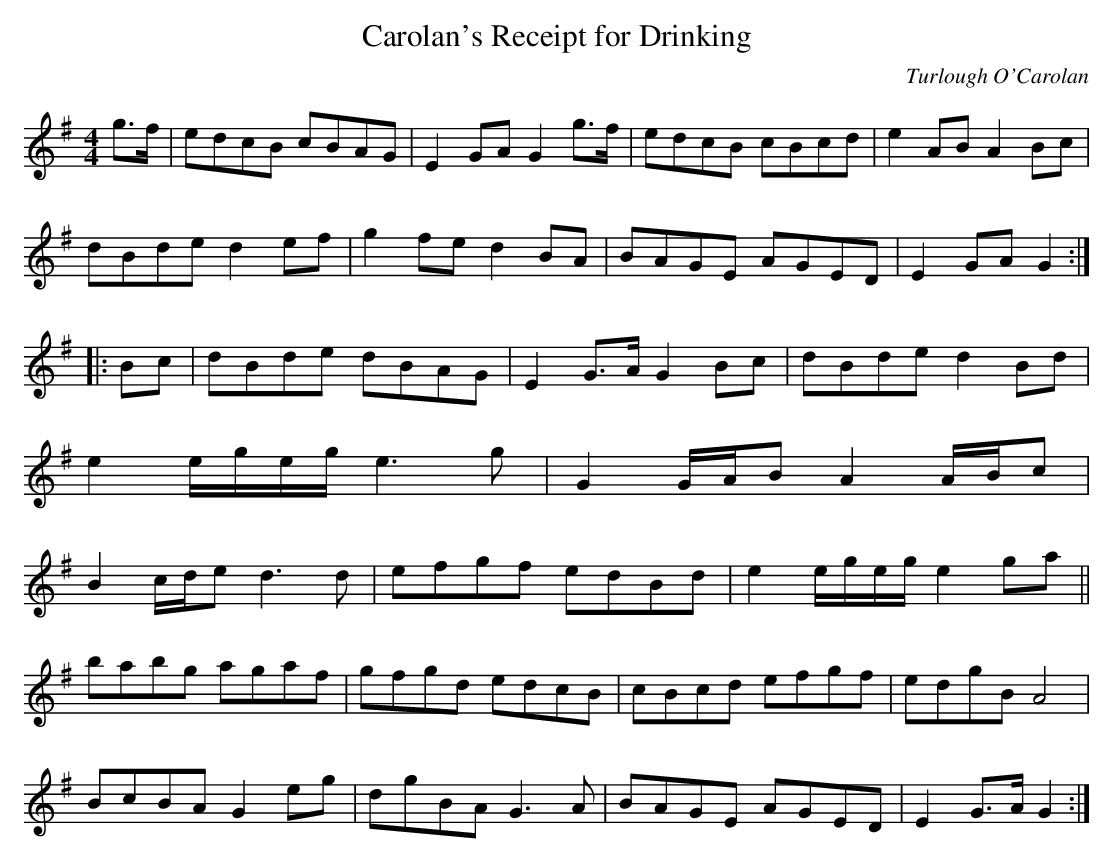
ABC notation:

X:1
T:Carolan's Receipt for Drinking
C:Turlough O'Carolan
L:1/8
M:4/4
K:G major
g3/2f/2|edcB cBAG|E2GA G2g3/2f/2|edcB cBcd|e2AB A2Bc|
dBde d2ef|g2fe d2BA|BAGE AGED|E2GA G2:|
|:Bc|dBde dBAG|E2G3/2A/2 G2Bc|dBde d2Bd|
e2e/2g/2e/2g/2 e3g|G2G/2A/2B A2A/2B/2c|
B2c/2d/2e d3d|efgf edBd|e2e/2g/2e/2g/2 e2ga||
babg agaf|gfgd edcB|cBcd efgf|edgB A4|
BcBA G2eg|dgBA G3A|BAGE AGED|E2G3/2A/2 G2:|
